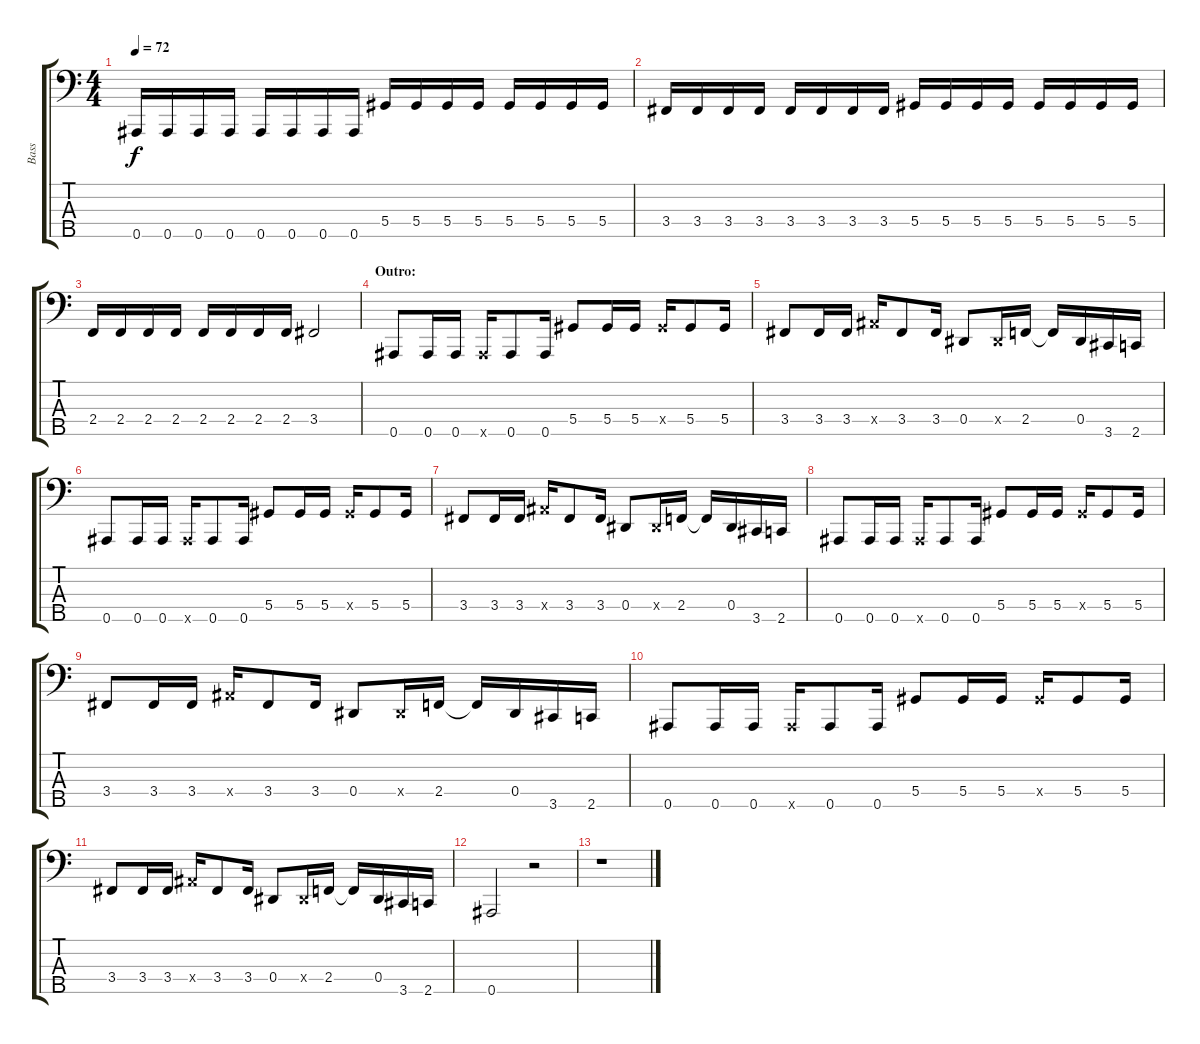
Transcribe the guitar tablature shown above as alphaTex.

\track ("Bass" "Bass") {instrument slapbass2}
\staff {score tabs}
\tuning (Gb2 Db2 Ab1 Eb1 Bb0) {hide}
\ts (4 4)
\tempo 72
\clef f4
\ks c
0.5.16{dy f} 0.5.16 0.5.16 0.5.16 0.5.16 0.5.16 0.5.16 0.5.16 5.4.16 5.4.16 5.4.16 5.4.16 5.4.16 5.4.16 5.4.16 5.4.16 |
3.4.16 3.4.16 3.4.16 3.4.16 3.4.16 3.4.16 3.4.16 3.4.16 5.4.16 5.4.16 5.4.16 5.4.16 5.4.16 5.4.16 5.4.16 5.4.16 |
2.4.16 2.4.16 2.4.16 2.4.16 2.4.16 2.4.16 2.4.16 2.4.16 3.4.2 |
\section ("" "Outro:")
0.5.8 0.5.16 0.5.16 0.5{x}.16 0.5.8 0.5.16 5.4.8 5.4.16 5.4.16 5.4{x}.16 5.4.8 5.4.16 |
3.4.8 3.4.16 3.4.16 7.4{x}.16 3.4.8 3.4.16 0.4.8 0.4{x}.16 2.4.16 2.4{t}.16 0.4.16 3.5.16 2.5.16 |
0.5.8 0.5.16 0.5.16 0.5{x}.16 0.5.8 0.5.16 5.4.8 5.4.16 5.4.16 5.4{x}.16 5.4.8 5.4.16 |
3.4.8 3.4.16 3.4.16 7.4{x}.16 3.4.8 3.4.16 0.4.8 0.4{x}.16 2.4.16 2.4{t}.16 0.4.16 3.5.16 2.5.16 |
0.5.8 0.5.16 0.5.16 0.5{x}.16 0.5.8 0.5.16 5.4.8 5.4.16 5.4.16 5.4{x}.16 5.4.8 5.4.16 |
3.4.8 3.4.16 3.4.16 7.4{x}.16 3.4.8 3.4.16 0.4.8 0.4{x}.16 2.4.16 2.4{t}.16 0.4.16 3.5.16 2.5.16 |
0.5.8 0.5.16 0.5.16 0.5{x}.16 0.5.8 0.5.16 5.4.8 5.4.16 5.4.16 5.4{x}.16 5.4.8 5.4.16 |
3.4.8 3.4.16 3.4.16 7.4{x}.16 3.4.8 3.4.16 0.4.8 0.4{x}.16 2.4.16 2.4{t}.16 0.4.16 3.5.16 2.5.16 |
0.5.2 r.2 |
r.1
